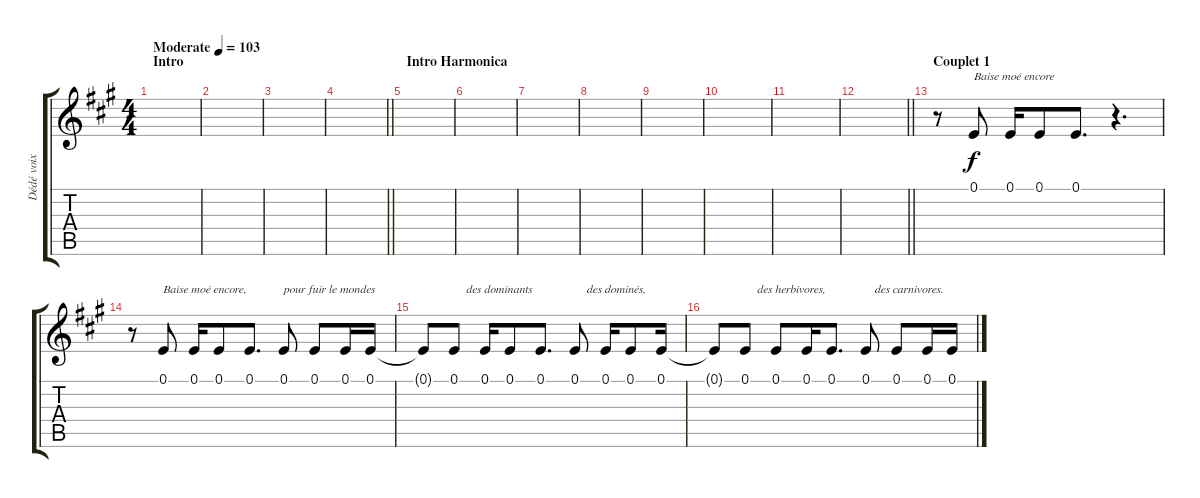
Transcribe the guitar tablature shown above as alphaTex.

\track ("Dédé voix" "Dédé voix") {instrument sopranosax}
\staff {score tabs}
\tuning (E4 B3 G3 D3 A2 E2) {hide}
\ts (4 4)
\section ("" "Intro")
\tempo (103 "Moderate")
\clef g2
\ks a
|
|
|
\barLineRight lightlight
|
\section ("" "Intro Harmonica")
|
|
|
|
|
|
|
\barLineRight lightlight
|
\section ("" "Couplet 1")
r.8 0.1.8{txt "Baise moé encore"} 0.1.16 0.1.8 0.1.8{d} r.4{d} |
r.8 0.1.8{txt "Baise moé encore, "} 0.1.16 0.1.8 0.1.8{d} 0.1.8{txt "pour fuir le mondes"} 0.1.8 0.1.16 0.1.16 |
0.1{t}.8 0.1.8{txt "    des dominants"} 0.1.16 0.1.8 0.1.8{d} 0.1.8{txt "    des dominés,"} 0.1.16 0.1.8 0.1.16 |
0.1{t}.8 0.1.8{txt "    des herbivores,"} 0.1.8 0.1.16 0.1.8{d} 0.1.8{txt "   des carnivores."} 0.1.8 0.1.16 0.1.16
